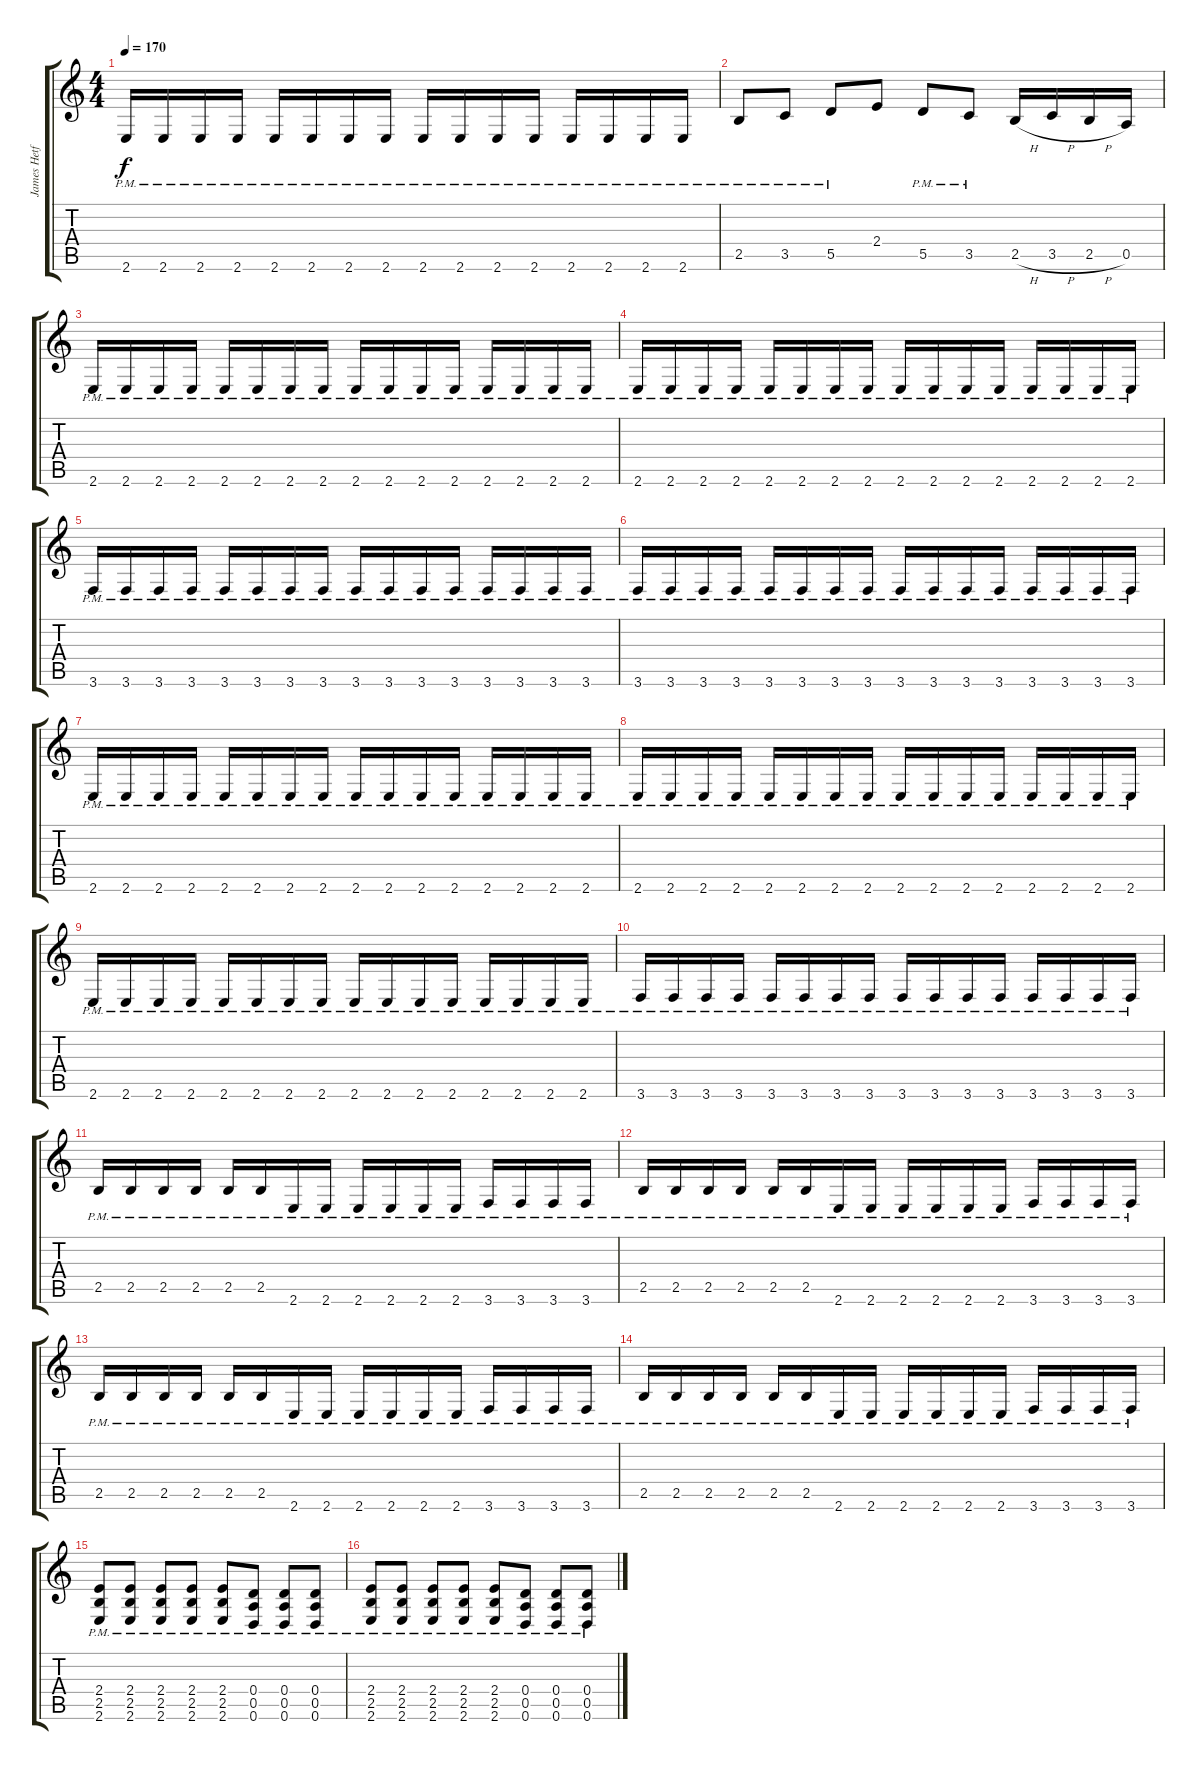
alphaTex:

\track ("James Hetfield" "James Hetf") {instrument distortionguitar}
\staff {score tabs}
\tuning (E4 B3 G3 D3 A2 D2) {hide}
\ts (4 4)
\tempo 170
\clef g2
\ks c
2.6{pm}.16{dy f} 2.6{pm}.16 2.6{pm}.16 2.6{pm}.16 2.6{pm}.16 2.6{pm}.16 2.6{pm}.16 2.6{pm}.16 2.6{pm}.16 2.6{pm}.16 2.6{pm}.16 2.6{pm}.16 2.6{pm}.16 2.6{pm}.16 2.6{pm}.16 2.6{pm}.16 |
2.5{pm}.8 3.5{pm}.8 5.5{pm}.8 2.4.8 5.5{pm}.8 3.5{pm}.8 2.5{h}.16 3.5{h}.16 2.5{h}.16 0.5.16 |
2.6{pm}.16 2.6{pm}.16 2.6{pm}.16 2.6{pm}.16 2.6{pm}.16 2.6{pm}.16 2.6{pm}.16 2.6{pm}.16 2.6{pm}.16 2.6{pm}.16 2.6{pm}.16 2.6{pm}.16 2.6{pm}.16 2.6{pm}.16 2.6{pm}.16 2.6{pm}.16 |
2.6{pm}.16 2.6{pm}.16 2.6{pm}.16 2.6{pm}.16 2.6{pm}.16 2.6{pm}.16 2.6{pm}.16 2.6{pm}.16 2.6{pm}.16 2.6{pm}.16 2.6{pm}.16 2.6{pm}.16 2.6{pm}.16 2.6{pm}.16 2.6{pm}.16 2.6{pm}.16 |
3.6{pm}.16 3.6{pm}.16 3.6{pm}.16 3.6{pm}.16 3.6{pm}.16 3.6{pm}.16 3.6{pm}.16 3.6{pm}.16 3.6{pm}.16 3.6{pm}.16 3.6{pm}.16 3.6{pm}.16 3.6{pm}.16 3.6{pm}.16 3.6{pm}.16 3.6{pm}.16 |
3.6{pm}.16 3.6{pm}.16 3.6{pm}.16 3.6{pm}.16 3.6{pm}.16 3.6{pm}.16 3.6{pm}.16 3.6{pm}.16 3.6{pm}.16 3.6{pm}.16 3.6{pm}.16 3.6{pm}.16 3.6{pm}.16 3.6{pm}.16 3.6{pm}.16 3.6{pm}.16 |
2.6{pm}.16 2.6{pm}.16 2.6{pm}.16 2.6{pm}.16 2.6{pm}.16 2.6{pm}.16 2.6{pm}.16 2.6{pm}.16 2.6{pm}.16 2.6{pm}.16 2.6{pm}.16 2.6{pm}.16 2.6{pm}.16 2.6{pm}.16 2.6{pm}.16 2.6{pm}.16 |
2.6{pm}.16 2.6{pm}.16 2.6{pm}.16 2.6{pm}.16 2.6{pm}.16 2.6{pm}.16 2.6{pm}.16 2.6{pm}.16 2.6{pm}.16 2.6{pm}.16 2.6{pm}.16 2.6{pm}.16 2.6{pm}.16 2.6{pm}.16 2.6{pm}.16 2.6{pm}.16 |
2.6{pm}.16 2.6{pm}.16 2.6{pm}.16 2.6{pm}.16 2.6{pm}.16 2.6{pm}.16 2.6{pm}.16 2.6{pm}.16 2.6{pm}.16 2.6{pm}.16 2.6{pm}.16 2.6{pm}.16 2.6{pm}.16 2.6{pm}.16 2.6{pm}.16 2.6{pm}.16 |
3.6{pm}.16 3.6{pm}.16 3.6{pm}.16 3.6{pm}.16 3.6{pm}.16 3.6{pm}.16 3.6{pm}.16 3.6{pm}.16 3.6{pm}.16 3.6{pm}.16 3.6{pm}.16 3.6{pm}.16 3.6{pm}.16 3.6{pm}.16 3.6{pm}.16 3.6{pm}.16 |
2.5{pm}.16 2.5{pm}.16 2.5{pm}.16 2.5{pm}.16 2.5{pm}.16 2.5{pm}.16 2.6{pm}.16 2.6{pm}.16 2.6{pm}.16 2.6{pm}.16 2.6{pm}.16 2.6{pm}.16 3.6{pm}.16 3.6{pm}.16 3.6{pm}.16 3.6{pm}.16 |
2.5{pm}.16 2.5{pm}.16 2.5{pm}.16 2.5{pm}.16 2.5{pm}.16 2.5{pm}.16 2.6{pm}.16 2.6{pm}.16 2.6{pm}.16 2.6{pm}.16 2.6{pm}.16 2.6{pm}.16 3.6{pm}.16 3.6{pm}.16 3.6{pm}.16 3.6{pm}.16 |
2.5{pm}.16 2.5{pm}.16 2.5{pm}.16 2.5{pm}.16 2.5{pm}.16 2.5{pm}.16 2.6{pm}.16 2.6{pm}.16 2.6{pm}.16 2.6{pm}.16 2.6{pm}.16 2.6{pm}.16 3.6{pm}.16 3.6{pm}.16 3.6{pm}.16 3.6{pm}.16 |
2.5{pm}.16 2.5{pm}.16 2.5{pm}.16 2.5{pm}.16 2.5{pm}.16 2.5{pm}.16 2.6{pm}.16 2.6{pm}.16 2.6{pm}.16 2.6{pm}.16 2.6{pm}.16 2.6{pm}.16 3.6{pm}.16 3.6{pm}.16 3.6{pm}.16 3.6{pm}.16 |
(2.4{pm} 2.5{pm} 2.6{pm}).8 (2.4{pm} 2.5{pm} 2.6{pm}).8 (2.4{pm} 2.5{pm} 2.6{pm}).8 (2.4{pm} 2.5{pm} 2.6{pm}).8 (2.4{pm} 2.5{pm} 2.6{pm}).8 (0.4{pm} 0.5{pm} 0.6{pm}).8 (0.4{pm} 0.5{pm} 0.6{pm}).8 (0.4{pm} 0.5{pm} 0.6{pm}).8 |
(2.4{pm} 2.5{pm} 2.6{pm}).8 (2.4{pm} 2.5{pm} 2.6{pm}).8 (2.4{pm} 2.5{pm} 2.6{pm}).8 (2.4{pm} 2.5{pm} 2.6{pm}).8 (2.4{pm} 2.5{pm} 2.6{pm}).8 (0.4{pm} 0.5{pm} 0.6{pm}).8 (0.4{pm} 0.5{pm} 0.6{pm}).8 (0.4{pm} 0.5{pm} 0.6{pm}).8
